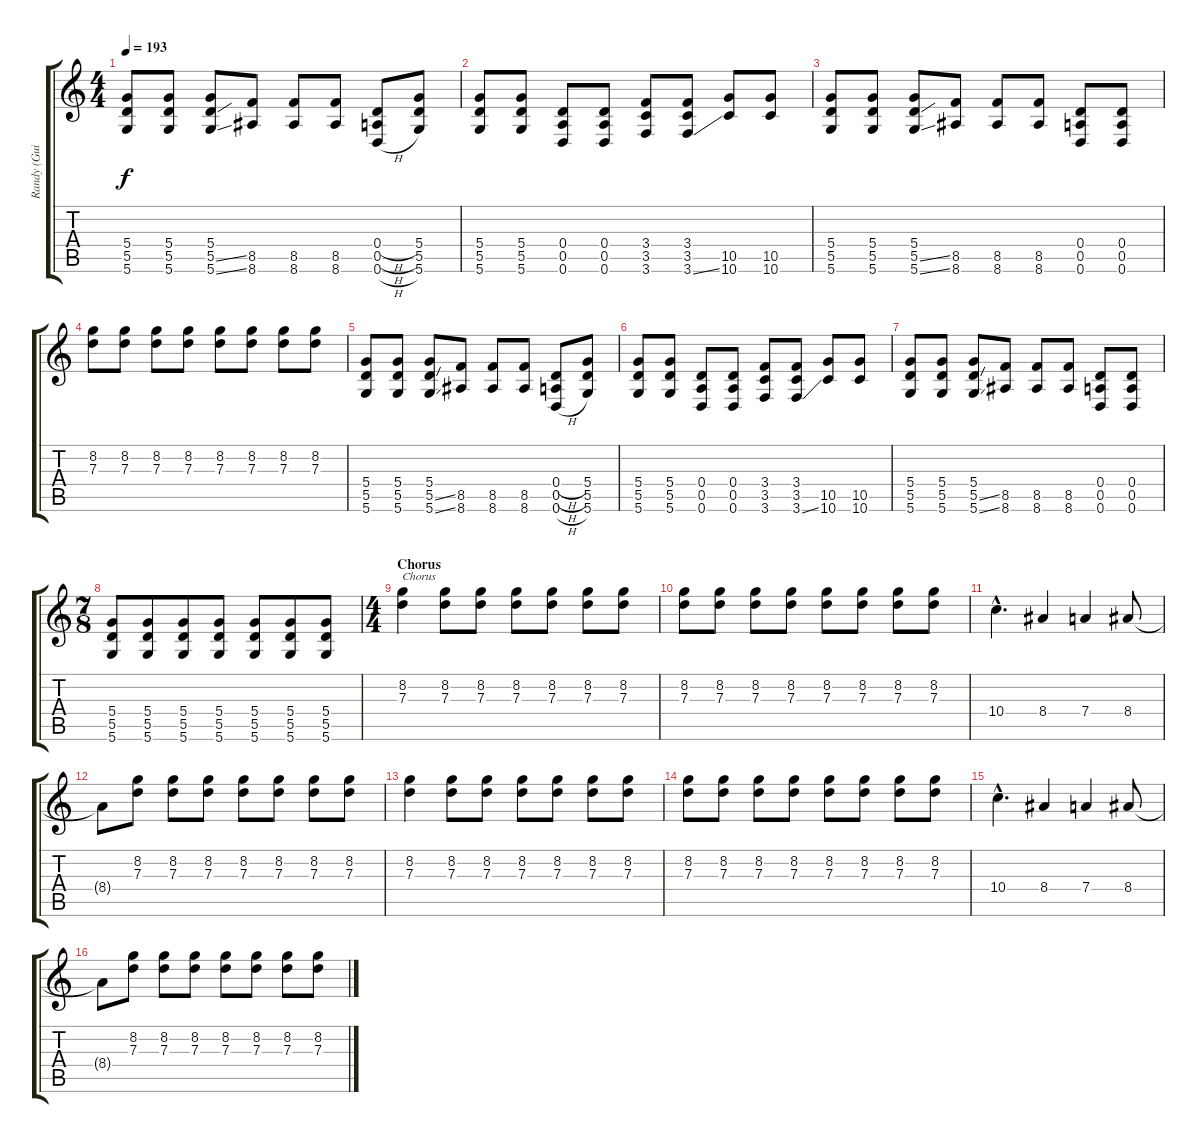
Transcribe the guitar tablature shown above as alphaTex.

\track ("Randy (Guitar)" "Randy (Gui") {instrument distortionguitar}
\staff {score tabs}
\tuning (E4 B3 G3 D3 A2 D2) {hide}
\ts (4 4)
\tempo 193
\clef g2
\ks c
(5.4 5.5 5.6).8{dy f} (5.4 5.5 5.6).8 (5.4 5.5{ss} 5.6{ss}).8 (8.5 8.6).8 (8.5 8.6).8 (8.5 8.6).8 (0.4{h} 0.5{h} 0.6{h}).8 (5.4 5.5 5.6).8 |
(5.4 5.5 5.6).8 (5.4 5.5 5.6).8 (0.4 0.5 0.6).8 (0.4 0.5 0.6).8 (3.4 3.5 3.6).8 (3.4 3.5 3.6{ss}).8 (10.5 10.6).8 (10.5 10.6).8 |
(5.4 5.5 5.6).8 (5.4 5.5 5.6).8 (5.4 5.5{ss} 5.6{ss}).8 (8.5 8.6).8 (8.5 8.6).8 (8.5 8.6).8 (0.4 0.5 0.6).8 (0.4 0.5 0.6).8 |
(8.2 7.3).8 (8.2 7.3).8 (8.2 7.3).8 (8.2 7.3).8 (8.2 7.3).8 (8.2 7.3).8 (8.2 7.3).8 (8.2 7.3).8 |
(5.4 5.5 5.6).8 (5.4 5.5 5.6).8 (5.4 5.5{ss} 5.6{ss}).8 (8.5 8.6).8 (8.5 8.6).8 (8.5 8.6).8 (0.4{h} 0.5{h} 0.6{h}).8 (5.4 5.5 5.6).8 |
(5.4 5.5 5.6).8 (5.4 5.5 5.6).8 (0.4 0.5 0.6).8 (0.4 0.5 0.6).8 (3.4 3.5 3.6).8 (3.4 3.5 3.6{ss}).8 (10.5 10.6).8 (10.5 10.6).8 |
(5.4 5.5 5.6).8 (5.4 5.5 5.6).8 (5.4 5.5{ss} 5.6{ss}).8 (8.5 8.6).8 (8.5 8.6).8 (8.5 8.6).8 (0.4 0.5 0.6).8 (0.4 0.5 0.6).8 |
\ts (7 8)
(5.4 5.5 5.6).8 (5.4 5.5 5.6).8 (5.4 5.5 5.6).8 (5.4 5.5 5.6).8 (5.4 5.5 5.6).8 (5.4 5.5 5.6).8 (5.4 5.5 5.6).8 |
\ts (4 4)
\section ("" "Chorus")
(8.2 7.3).4{txt "Chorus" volume 12} (8.2 7.3).8 (8.2 7.3).8 (8.2 7.3).8 (8.2 7.3).8 (8.2 7.3).8 (8.2 7.3).8 |
(8.2 7.3).8 (8.2 7.3).8 (8.2 7.3).8 (8.2 7.3).8 (8.2 7.3).8 (8.2 7.3).8 (8.2 7.3).8 (8.2 7.3).8 |
10.4{hac}.4{d} 8.4.4 7.4.4 8.4.8 |
8.4{t}.8 (8.2 7.3).8 (8.2 7.3).8 (8.2 7.3).8 (8.2 7.3).8 (8.2 7.3).8 (8.2 7.3).8 (8.2 7.3).8 |
(8.2 7.3).4 (8.2 7.3).8 (8.2 7.3).8 (8.2 7.3).8 (8.2 7.3).8 (8.2 7.3).8 (8.2 7.3).8 |
(8.2 7.3).8 (8.2 7.3).8 (8.2 7.3).8 (8.2 7.3).8 (8.2 7.3).8 (8.2 7.3).8 (8.2 7.3).8 (8.2 7.3).8 |
10.4{hac}.4{d} 8.4.4 7.4.4 8.4.8 |
8.4{t}.8 (8.2 7.3).8 (8.2 7.3).8 (8.2 7.3).8 (8.2 7.3).8 (8.2 7.3).8 (8.2 7.3).8 (8.2 7.3).8
